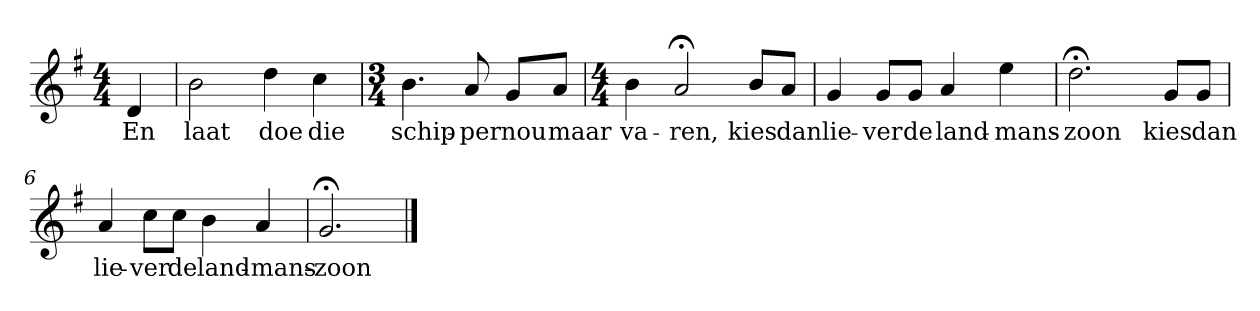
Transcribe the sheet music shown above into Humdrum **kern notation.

**kern	**text
*part1	*part1
*staff1	*staff1
*k[f#]	*
*G:	*
*M4/4	*
*MM120	*
=	=
4d	En
=1	=1
2b	laat
4dd	doe
4cc	die
=2	=2
*M3/4	*
4.b	schip-
8a	-per
8gL	nou
8aJ	maar
=3	=3
*M4/4	*
4b	va-
2a;<	-ren,
8bL	kies
8aJ	dan
=4	=4
4g	lie-
8gL	-ver
8gJ	de
4a	land-
4ee	-mans-
=5	=5
2.dd;<	-zoon
8gL	kies
8gJ	dan
=6	=6
4a	lie-
8ccL	-ver
8ccJ	de
4b	land-
4a	-mans-
=7	=7
2.g;<	-zoon
==	==
*-	*-
